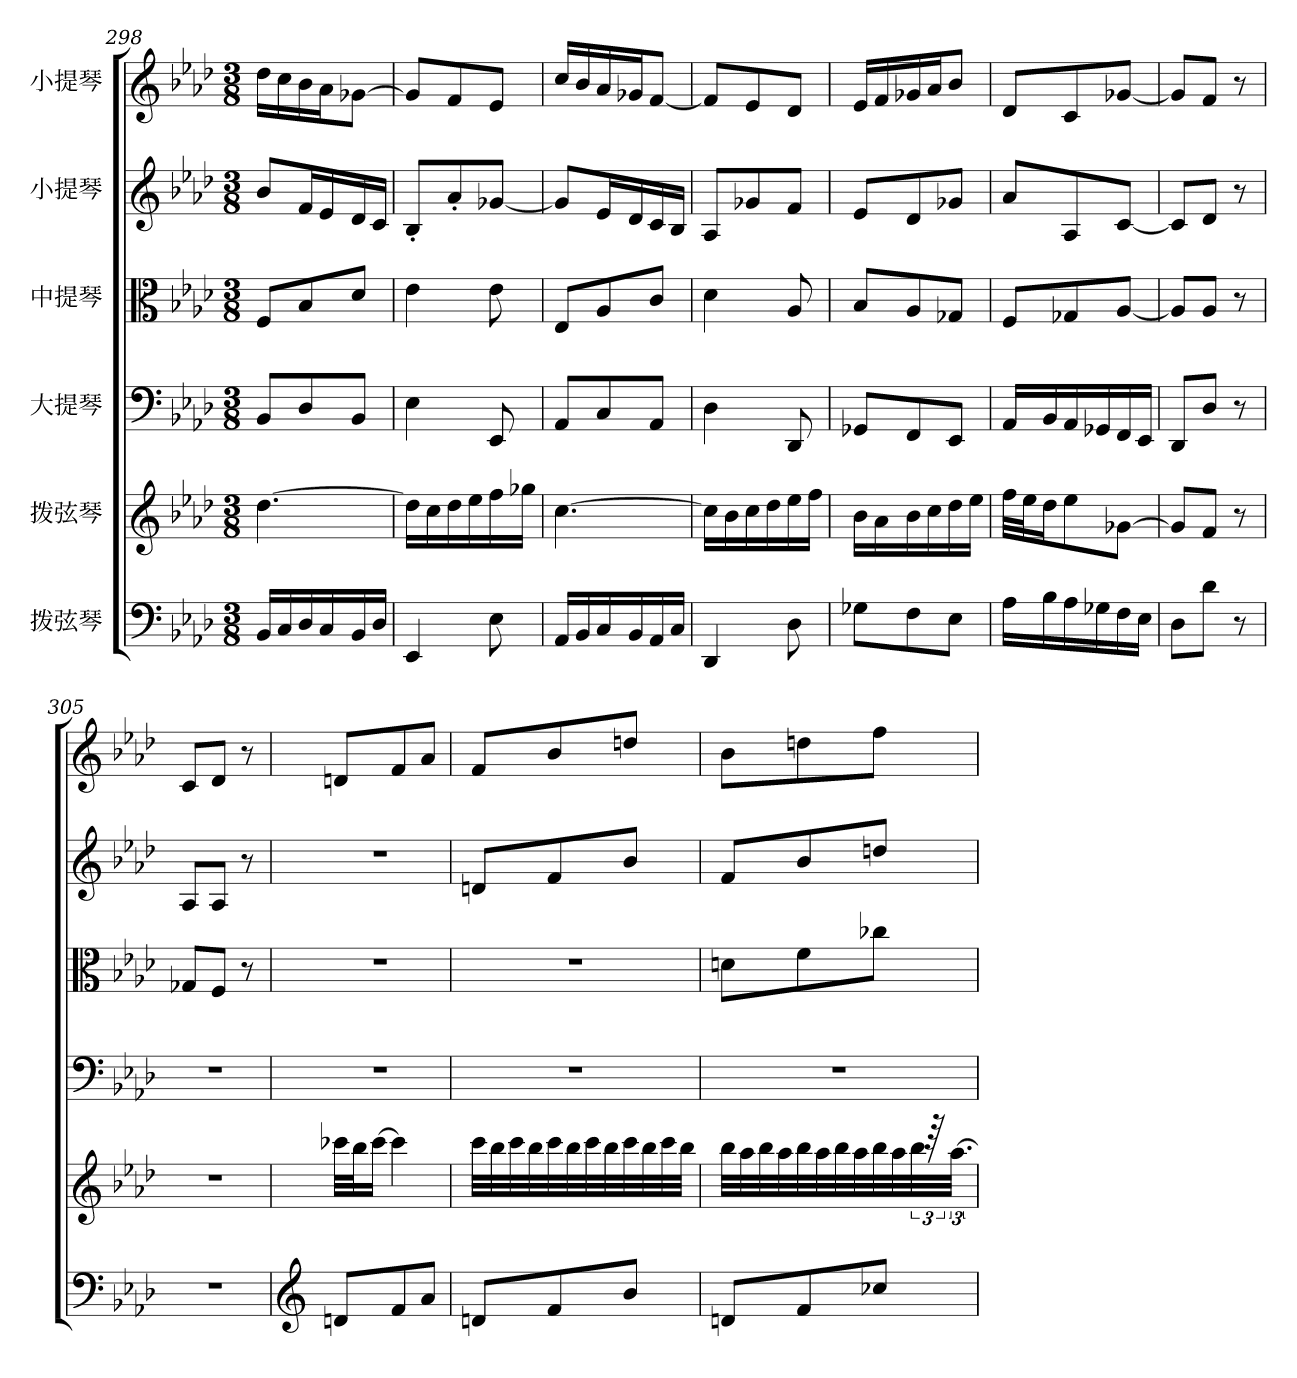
**kern	**kern	**kern	**kern	**kern	**kern
*part6	*part5	*part4	*part3	*part2	*part1
*staff6	*staff5	*staff4	*staff3	*staff2	*staff1
*I"拨弦琴	*I"拨弦琴	*I"大提琴	*I"中提琴	*I"小提琴	*I"小提琴
!!LO:PB:g=z
*clefF4	*clefG2	*clefF4	*clefC3	*clefG2	*clefG2
*k[b-e-a-d-]	*k[b-e-a-d-]	*k[b-e-a-d-]	*k[b-e-a-d-]	*k[b-e-a-d-]	*k[b-e-a-d-]
*M3/8	*M3/8	*M3/8	*M3/8	*M3/8	*M3/8
=298	=298	=298	=298	=298	=298
16BB-/LL	[4.dd-\	8BB-/L	8F/L	8b-/L	16dd-\LL
16C/	.	.	.	.	16cc\
16D-/	.	8D-/	8B-/	16f/L	16b-\
16C/	.	.	.	16e-/	16a-\J
16BB-/	.	8BB-/J	8d-/J	16d-/	[8g-X\J
16D-/JJ	.	.	.	16c/JJ	.
=299	=299	=299	=299	=299	=299
4EE-/	16dd-\LL]	4E-\	4e-\	8B-'/L	8g-/L]
.	16cc\	.	.	.	.
.	16dd-\	.	.	8a-'/	8f/
.	16ee-\	.	.	.	.
8E-\	16ff\	8EE-/	8e-\	[8g-X/J	8e-/J
.	16gg-X\JJ	.	.	.	.
=300	=300	=300	=300	=300	=300
16AA-/LL	[4.cc\	8AA-/L	8E-/L	8g-/L]	16cc/LL
16BB-/	.	.	.	.	16b-/
16C/	.	8C/	8A-/	16e-/L	16a-/
16BB-/	.	.	.	16d-/	16g-X/J
16AA-/	.	8AA-/J	8c/J	16c/	[8f/J
16C/JJ	.	.	.	16B-/JJ	.
=301	=301	=301	=301	=301	=301
4DD-/	16cc\LL]	4D-\	4d-\	8A-/L	8f/L]
.	16b-\	.	.	.	.
.	16cc\	.	.	8g-X/	8e-/
.	16dd-\	.	.	.	.
8D-\	16ee-\	8DD-/	8A-/	8f/J	8d-/J
.	16ff\JJ	.	.	.	.
=302	=302	=302	=302	=302	=302
8G-X\L	16b-\LL	8GG-X/L	8B-/L	8e-/L	16e-/LL
.	16a-\	.	.	.	16f/
8F\	16b-\	8FF/	8A-/	8d-/	16g-X/
.	16cc\	.	.	.	16a-/J
8E-\J	16dd-\	8EE-/J	8G-X/J	8g-X/J	8b-/J
.	16ee-\JJ	.	.	.	.
!!LO:LB:g=z
=303	=303	=303	=303	=303	=303
16A-\LL	32ff\LLL	16AA-/LL	8F/L	8a-/L	8d-/L
.	32ee-\J	.	.	.	.
16B-\	16dd-\J	16BB-/	.	.	.
16A-\	8ee-\	16AA-/	8G-X/	8A-/	8c/
16G-X\	.	16GG-X/	.	.	.
16F\	[8g-X\J	16FF/	[8A-/J	[8c/J	[8g-X/J
16E-\JJ	.	16EE-/JJ	.	.	.
=304	=304	=304	=304	=304	=304
8D-\L	8g-/L]	8DD-/L	8A-/L]	8c/L]	8g-/L]
8d-\J	8f/J	8D-/J	8A-/J	8d-/J	8f/J
8r	8r	8r	8r	8r	8r
=305	=305	=305	=305	=305	=305
4.r	4.r	4.r	8G-X/L	8A-/L	8c/L
.	.	.	8F/J	8A-/J	8d-/J
.	.	.	8r	8r	8r
=306	=306	=306	=306	=306	=306
*clefG2	*	*	*	*	*
8dn/L	32ccc-X\LLL	4.r	4.r	4.r	8dn/L
.	32bb-\J	.	.	.	.
.	[16ccc-\JJ	.	.	.	.
8f/	4ccc-\]	.	.	.	8f/
8a-/J	.	.	.	.	8a-/J
!!LO:PB:g=z
=307	=307	=307	=307	=307	=307
8dn/L	32ccc\LLL	4.r	4.r	8dn/L	8f/L
.	32bb-\	.	.	.	.
.	32ccc\	.	.	.	.
.	32bb-\	.	.	.	.
8f/	32ccc\	.	.	8f/	8b-/
.	32bb-\	.	.	.	.
.	32ccc\	.	.	.	.
.	32bb-\	.	.	.	.
8b-/J	32ccc\	.	.	8b-/J	8ddn/J
.	32bb-\	.	.	.	.
.	32ccc\	.	.	.	.
.	32bb-\JJJ	.	.	.	.
=308	=308	=308	=308	=308	=308
8dn/L	32bb-\LLL	4.r	8dn\L	8f/L	8b-\L
.	32aa-\	.	.	.	.
.	32bb-\	.	.	.	.
.	32aa-\	.	.	.	.
8f/	32bb-\	.	8f\	8b-/	8ddn\
.	32aa-\	.	.	.	.
.	32bb-\	.	.	.	.
.	32aa-\	.	.	.	.
8cc-X/J	32bb-\	.	8cc-X\J	8ddn/J	8ff\J
.	32aa-\	.	.	.	.
.	48bb-\JJJ	.	.	.	.
.	96r	.	.	.	.
.	[48.aa-\	.	.	.	.
=	=	=	=	=	=
*-	*-	*-	*-	*-	*-
